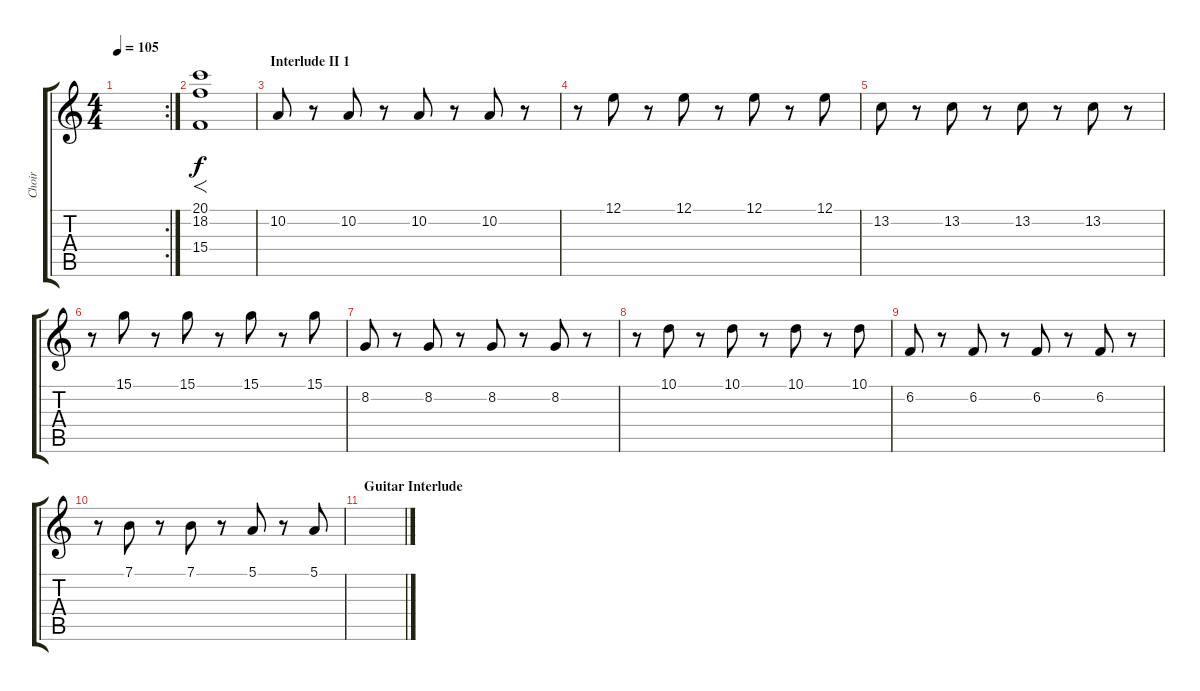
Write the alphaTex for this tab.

\track ("Choir" "Choir") {instrument choiraahs}
\staff {score tabs}
\tuning (E4 B3 G3 D3 A2 D2) {hide}
\rc 2
\ts (4 4)
\tempo 105
\clef g2
\ks c
|
(20.1 18.2 15.4).1{f} |
\section ("" "Interlude II 1")
10.2.8 r.8 10.2.8 r.8 10.2.8 r.8 10.2.8 r.8 |
r.8 12.1.8 r.8 12.1.8 r.8 12.1.8 r.8 12.1.8 |
13.2.8 r.8 13.2.8 r.8 13.2.8 r.8 13.2.8 r.8 |
r.8 15.1.8 r.8 15.1.8 r.8 15.1.8 r.8 15.1.8 |
8.2.8 r.8 8.2.8 r.8 8.2.8 r.8 8.2.8 r.8 |
r.8 10.1.8 r.8 10.1.8 r.8 10.1.8 r.8 10.1.8 |
6.2.8 r.8 6.2.8 r.8 6.2.8 r.8 6.2.8 r.8 |
r.8 7.1.8 r.8 7.1.8 r.8 5.1.8 r.8 5.1.8 |
\section ("" "Guitar Interlude")
